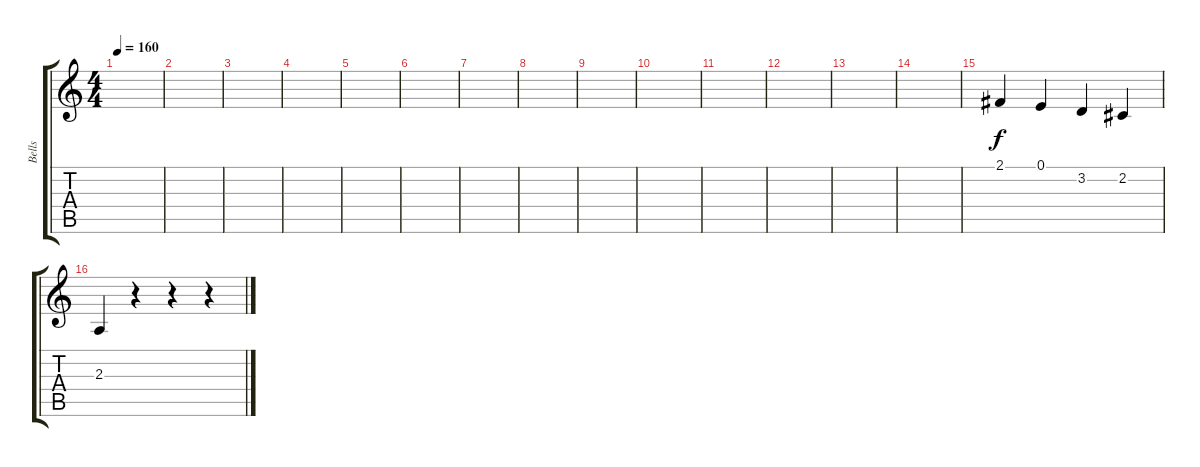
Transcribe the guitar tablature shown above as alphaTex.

\track ("Bells" "Bells") {instrument tubularbells}
\staff {score tabs}
\tuning (E4 B3 G3 D3 A2 E2) {hide}
\ts (4 4)
\tempo 160
\clef g2
\ks c
|
|
|
|
|
|
|
|
|
|
|
|
|
|
2.1.4 0.1.4 3.2.4 2.2.4 |
2.3.4 r.4 r.4 r.4
